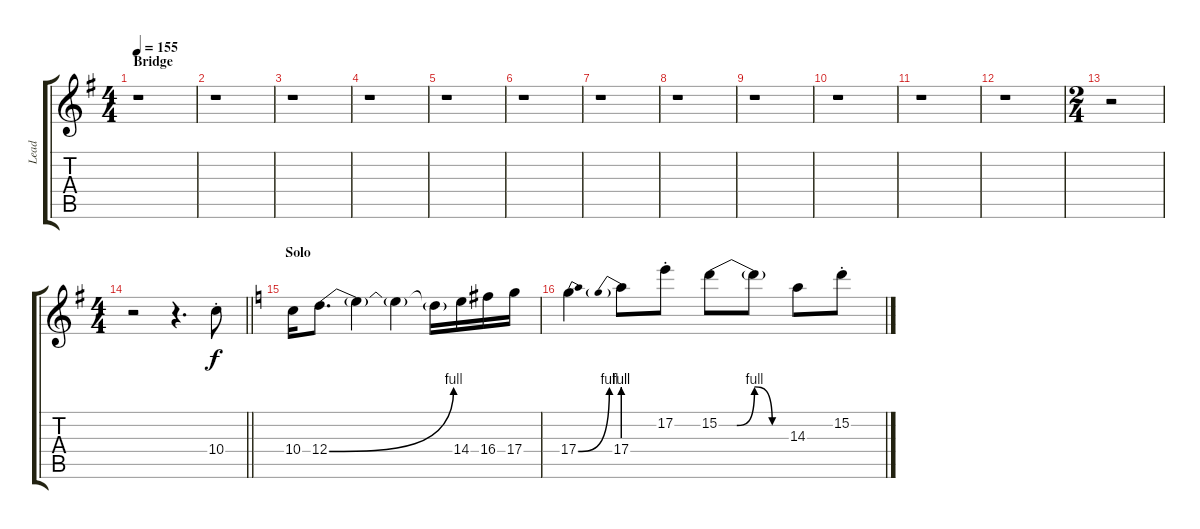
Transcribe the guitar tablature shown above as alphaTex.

\track ("Lead" "Lead") {instrument overdrivenguitar}
\staff {score tabs}
\tuning (E4 B3 G3 D3 A2 E2) {hide}
\ts (4 4)
\section ("" "Bridge")
\tempo 155
\clef g2
\ks eminor
r.1{dy f} |
r.1 |
r.1 |
r.1 |
r.1 |
r.1 |
r.1 |
r.1 |
r.1 |
r.1 |
r.1 |
r.1 |
\ts (2 4)
r.2 |
\ts (4 4)
\barLineRight lightlight
r.2 r.4{d} 10.4{st}.8 |
\section ("" "Solo")
\ks aminor
10.4.16 12.4{be (bend 0 0 60 4)}.8{d} 12.4{t}.4 12.4{t}.4 12.4{t}.16 14.4.16 16.4.16 17.4.16 |
17.4{be (bend 0 0 60 4)}.4 17.4{be (prebend 0 4 60 4)}.8 17.2{st}.8 15.2{be (custom 0 0 15 0 30 4 45 0 60 0)}.8 15.2{t}.8 14.3.8 15.2{st}.8
